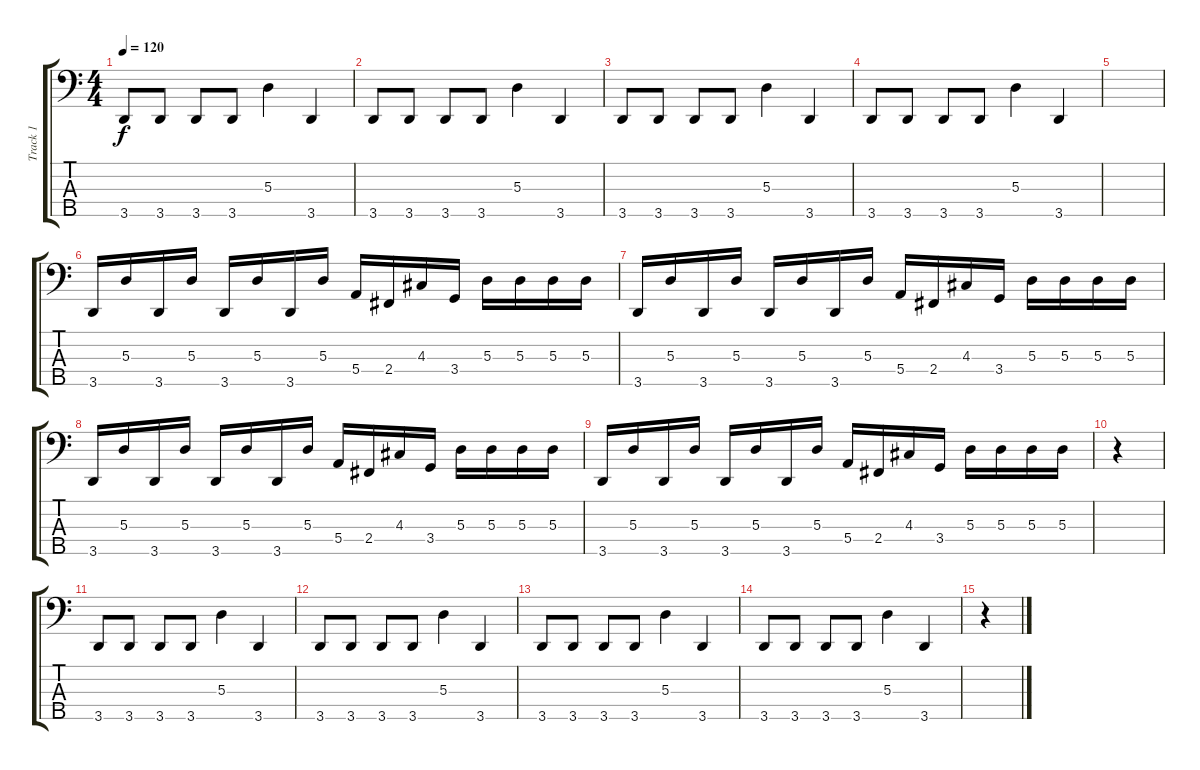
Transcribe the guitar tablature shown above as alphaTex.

\track ("Track 1" "Track 1") {instrument electricbassfinger}
\staff {score tabs}
\tuning (G2 D2 A1 E1 B0) {hide}
\ts (4 4)
\tempo 120
\clef f4
\ks c
3.5.8{dy f instrument electricbassfinger} 3.5.8 3.5.8 3.5.8 5.3.4 3.5.4 |
3.5.8 3.5.8 3.5.8 3.5.8 5.3.4 3.5.4 |
3.5.8 3.5.8 3.5.8 3.5.8 5.3.4 3.5.4 |
3.5.8 3.5.8 3.5.8 3.5.8 5.3.4 3.5.4 |
|
3.5.16 5.3.16 3.5.16 5.3.16 3.5.16 5.3.16 3.5.16 5.3.16 5.4.16 2.4.16 4.3.16 3.4.16 5.3.16 5.3.16 5.3.16 5.3.16 |
3.5.16 5.3.16 3.5.16 5.3.16 3.5.16 5.3.16 3.5.16 5.3.16 5.4.16 2.4.16 4.3.16 3.4.16 5.3.16 5.3.16 5.3.16 5.3.16 |
3.5.16 5.3.16 3.5.16 5.3.16 3.5.16 5.3.16 3.5.16 5.3.16 5.4.16 2.4.16 4.3.16 3.4.16 5.3.16 5.3.16 5.3.16 5.3.16 |
3.5.16 5.3.16 3.5.16 5.3.16 3.5.16 5.3.16 3.5.16 5.3.16 5.4.16 2.4.16 4.3.16 3.4.16 5.3.16 5.3.16 5.3.16 5.3.16 |
r.4 |
3.5.8 3.5.8 3.5.8 3.5.8 5.3.4 3.5.4 |
3.5.8 3.5.8 3.5.8 3.5.8 5.3.4 3.5.4 |
3.5.8 3.5.8 3.5.8 3.5.8 5.3.4 3.5.4 |
3.5.8 3.5.8 3.5.8 3.5.8 5.3.4 3.5.4 |
r.4
